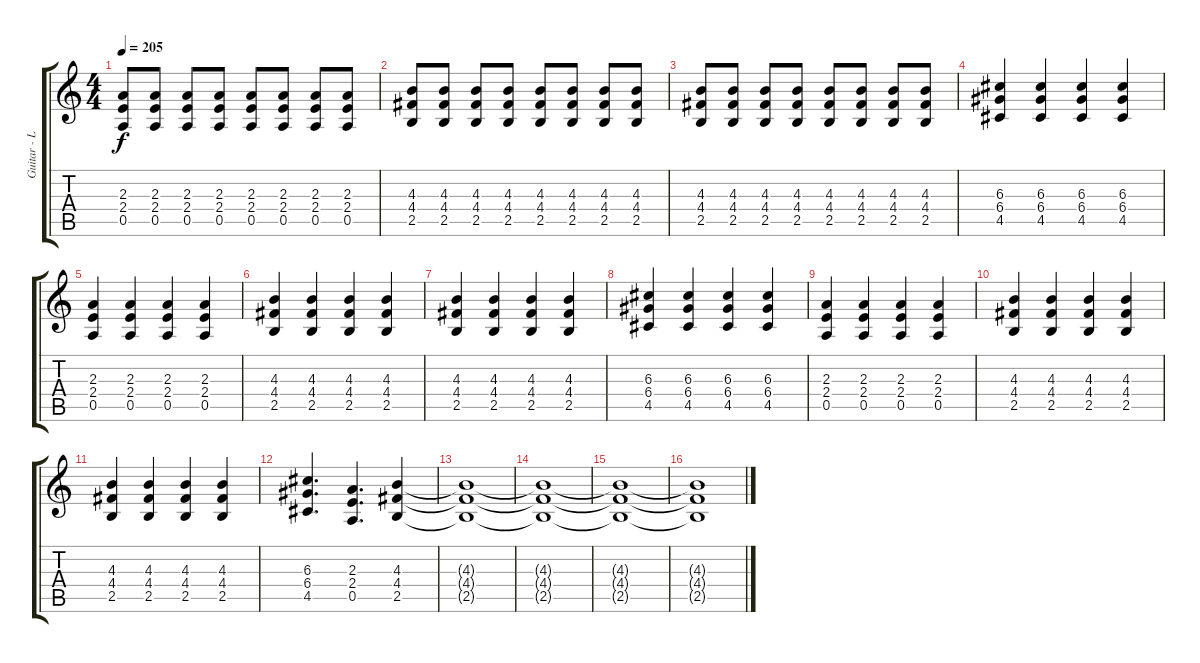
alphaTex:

\track ("Guitar - Lead" "Guitar - L") {instrument distortionguitar}
\staff {score tabs}
\tuning (E4 B3 G3 D3 A2 E2) {hide}
\ts (4 4)
\tempo 205
\clef g2
\ks c
(2.3 2.4 0.5).8{dy f} (2.3 2.4 0.5).8 (2.3 2.4 0.5).8 (2.3 2.4 0.5).8 (2.3 2.4 0.5).8 (2.3 2.4 0.5).8 (2.3 2.4 0.5).8 (2.3 2.4 0.5).8 |
(4.3 4.4 2.5).8 (4.3 4.4 2.5).8 (4.3 4.4 2.5).8 (4.3 4.4 2.5).8 (4.3 4.4 2.5).8 (4.3 4.4 2.5).8 (4.3 4.4 2.5).8 (4.3 4.4 2.5).8 |
(4.3 4.4 2.5).8 (4.3 4.4 2.5).8 (4.3 4.4 2.5).8 (4.3 4.4 2.5).8 (4.3 4.4 2.5).8 (4.3 4.4 2.5).8 (4.3 4.4 2.5).8 (4.3 4.4 2.5).8 |
(6.3 6.4 4.5).4 (6.3 6.4 4.5).4 (6.3 6.4 4.5).4 (6.3 6.4 4.5).4 |
(2.3 2.4 0.5).4 (2.3 2.4 0.5).4 (2.3 2.4 0.5).4 (2.3 2.4 0.5).4 |
(4.3 4.4 2.5).4 (4.3 4.4 2.5).4 (4.3 4.4 2.5).4 (4.3 4.4 2.5).4 |
(4.3 4.4 2.5).4 (4.3 4.4 2.5).4 (4.3 4.4 2.5).4 (4.3 4.4 2.5).4 |
(6.3 6.4 4.5).4 (6.3 6.4 4.5).4 (6.3 6.4 4.5).4 (6.3 6.4 4.5).4 |
(2.3 2.4 0.5).4 (2.3 2.4 0.5).4 (2.3 2.4 0.5).4 (2.3 2.4 0.5).4 |
(4.3 4.4 2.5).4 (4.3 4.4 2.5).4 (4.3 4.4 2.5).4 (4.3 4.4 2.5).4 |
(4.3 4.4 2.5).4 (4.3 4.4 2.5).4 (4.3 4.4 2.5).4 (4.3 4.4 2.5).4 |
(6.3 6.4 4.5).4{d} (2.3 2.4 0.5).4{d} (4.3 4.4 2.5).4 |
(4.3{t} 4.4{t} 2.5{t}).1 |
(4.3{t} 4.4{t} 2.5{t}).1 |
(4.3{t} 4.4{t} 2.5{t}).1{volume 0} |
(4.3{t} 4.4{t} 2.5{t}).1
